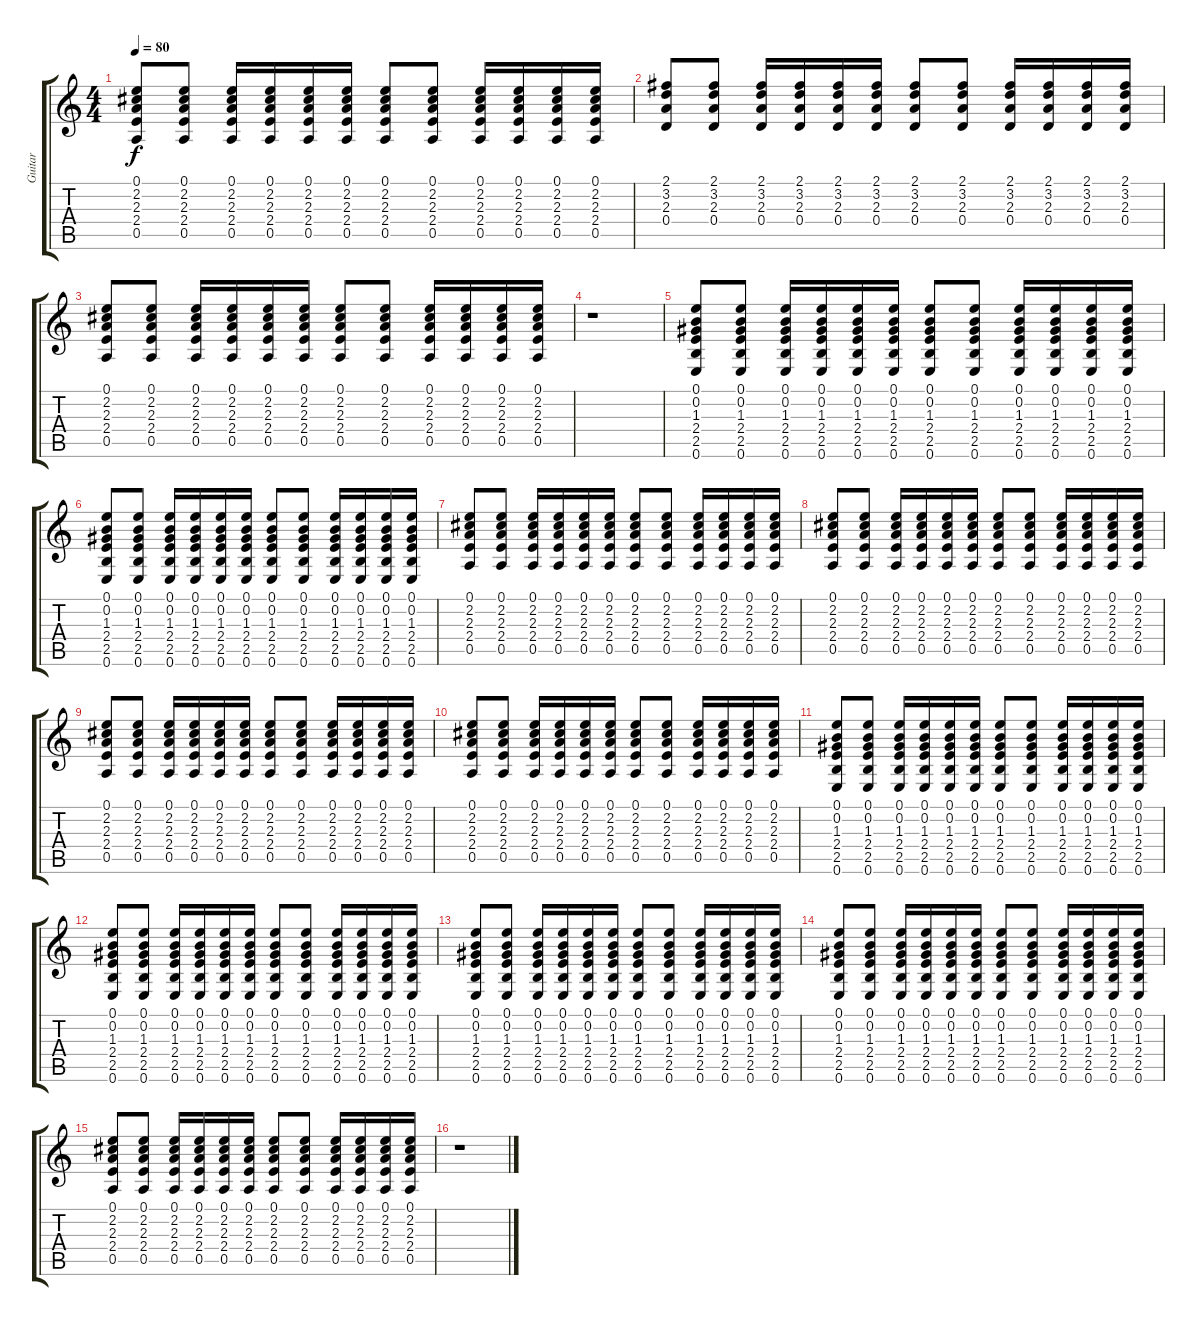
\track ("Guitar" "Guitar") {instrument acousticguitarsteel}
\staff {score tabs}
\tuning (E4 B3 G3 D3 A2 E2) {hide}
\ts (4 4)
\tempo 80
\clef g2
\ks c
(0.1 2.2 2.3 2.4 0.5).8{dy f} (0.1 2.2 2.3 2.4 0.5).8 (0.1 2.2 2.3 2.4 0.5).16 (0.1 2.2 2.3 2.4 0.5).16 (0.1 2.2 2.3 2.4 0.5).16 (0.1 2.2 2.3 2.4 0.5).16 (0.1 2.2 2.3 2.4 0.5).8 (0.1 2.2 2.3 2.4 0.5).8 (0.1 2.2 2.3 2.4 0.5).16 (0.1 2.2 2.3 2.4 0.5).16 (0.1 2.2 2.3 2.4 0.5).16 (0.1 2.2 2.3 2.4 0.5).16 |
(2.1 3.2 2.3 0.4).8 (2.1 3.2 2.3 0.4).8 (2.1 3.2 2.3 0.4).16 (2.1 3.2 2.3 0.4).16 (2.1 3.2 2.3 0.4).16 (2.1 3.2 2.3 0.4).16 (2.1 3.2 2.3 0.4).8 (2.1 3.2 2.3 0.4).8 (2.1 3.2 2.3 0.4).16 (2.1 3.2 2.3 0.4).16 (2.1 3.2 2.3 0.4).16 (2.1 3.2 2.3 0.4).16 |
(0.1 2.2 2.3 2.4 0.5).8 (0.1 2.2 2.3 2.4 0.5).8 (0.1 2.2 2.3 2.4 0.5).16 (0.1 2.2 2.3 2.4 0.5).16 (0.1 2.2 2.3 2.4 0.5).16 (0.1 2.2 2.3 2.4 0.5).16 (0.1 2.2 2.3 2.4 0.5).8 (0.1 2.2 2.3 2.4 0.5).8 (0.1 2.2 2.3 2.4 0.5).16 (0.1 2.2 2.3 2.4 0.5).16 (0.1 2.2 2.3 2.4 0.5).16 (0.1 2.2 2.3 2.4 0.5).16 |
r.1 |
(0.1 0.2 1.3 2.4 2.5 0.6).8 (0.1 0.2 1.3 2.4 2.5 0.6).8 (0.1 0.2 1.3 2.4 2.5 0.6).16 (0.1 0.2 1.3 2.4 2.5 0.6).16 (0.1 0.2 1.3 2.4 2.5 0.6).16 (0.1 0.2 1.3 2.4 2.5 0.6).16 (0.1 0.2 1.3 2.4 2.5 0.6).8 (0.1 0.2 1.3 2.4 2.5 0.6).8 (0.1 0.2 1.3 2.4 2.5 0.6).16 (0.1 0.2 1.3 2.4 2.5 0.6).16 (0.1 0.2 1.3 2.4 2.5 0.6).16 (0.1 0.2 1.3 2.4 2.5 0.6).16 |
(0.1 0.2 1.3 2.4 2.5 0.6).8 (0.1 0.2 1.3 2.4 2.5 0.6).8 (0.1 0.2 1.3 2.4 2.5 0.6).16 (0.1 0.2 1.3 2.4 2.5 0.6).16 (0.1 0.2 1.3 2.4 2.5 0.6).16 (0.1 0.2 1.3 2.4 2.5 0.6).16 (0.1 0.2 1.3 2.4 2.5 0.6).8 (0.1 0.2 1.3 2.4 2.5 0.6).8 (0.1 0.2 1.3 2.4 2.5 0.6).16 (0.1 0.2 1.3 2.4 2.5 0.6).16 (0.1 0.2 1.3 2.4 2.5 0.6).16 (0.1 0.2 1.3 2.4 2.5 0.6).16 |
(0.1 2.2 2.3 2.4 0.5).8 (0.1 2.2 2.3 2.4 0.5).8 (0.1 2.2 2.3 2.4 0.5).16 (0.1 2.2 2.3 2.4 0.5).16 (0.1 2.2 2.3 2.4 0.5).16 (0.1 2.2 2.3 2.4 0.5).16 (0.1 2.2 2.3 2.4 0.5).8 (0.1 2.2 2.3 2.4 0.5).8 (0.1 2.2 2.3 2.4 0.5).16 (0.1 2.2 2.3 2.4 0.5).16 (0.1 2.2 2.3 2.4 0.5).16 (0.1 2.2 2.3 2.4 0.5).16 |
(0.1 2.2 2.3 2.4 0.5).8 (0.1 2.2 2.3 2.4 0.5).8 (0.1 2.2 2.3 2.4 0.5).16 (0.1 2.2 2.3 2.4 0.5).16 (0.1 2.2 2.3 2.4 0.5).16 (0.1 2.2 2.3 2.4 0.5).16 (0.1 2.2 2.3 2.4 0.5).8 (0.1 2.2 2.3 2.4 0.5).8 (0.1 2.2 2.3 2.4 0.5).16 (0.1 2.2 2.3 2.4 0.5).16 (0.1 2.2 2.3 2.4 0.5).16 (0.1 2.2 2.3 2.4 0.5).16 |
(0.1 2.2 2.3 2.4 0.5).8 (0.1 2.2 2.3 2.4 0.5).8 (0.1 2.2 2.3 2.4 0.5).16 (0.1 2.2 2.3 2.4 0.5).16 (0.1 2.2 2.3 2.4 0.5).16 (0.1 2.2 2.3 2.4 0.5).16 (0.1 2.2 2.3 2.4 0.5).8 (0.1 2.2 2.3 2.4 0.5).8 (0.1 2.2 2.3 2.4 0.5).16 (0.1 2.2 2.3 2.4 0.5).16 (0.1 2.2 2.3 2.4 0.5).16 (0.1 2.2 2.3 2.4 0.5).16 |
(0.1 2.2 2.3 2.4 0.5).8 (0.1 2.2 2.3 2.4 0.5).8 (0.1 2.2 2.3 2.4 0.5).16 (0.1 2.2 2.3 2.4 0.5).16 (0.1 2.2 2.3 2.4 0.5).16 (0.1 2.2 2.3 2.4 0.5).16 (0.1 2.2 2.3 2.4 0.5).8 (0.1 2.2 2.3 2.4 0.5).8 (0.1 2.2 2.3 2.4 0.5).16 (0.1 2.2 2.3 2.4 0.5).16 (0.1 2.2 2.3 2.4 0.5).16 (0.1 2.2 2.3 2.4 0.5).16 |
(0.1 0.2 1.3 2.4 2.5 0.6).8 (0.1 0.2 1.3 2.4 2.5 0.6).8 (0.1 0.2 1.3 2.4 2.5 0.6).16 (0.1 0.2 1.3 2.4 2.5 0.6).16 (0.1 0.2 1.3 2.4 2.5 0.6).16 (0.1 0.2 1.3 2.4 2.5 0.6).16 (0.1 0.2 1.3 2.4 2.5 0.6).8 (0.1 0.2 1.3 2.4 2.5 0.6).8 (0.1 0.2 1.3 2.4 2.5 0.6).16 (0.1 0.2 1.3 2.4 2.5 0.6).16 (0.1 0.2 1.3 2.4 2.5 0.6).16 (0.1 0.2 1.3 2.4 2.5 0.6).16 |
(0.1 0.2 1.3 2.4 2.5 0.6).8 (0.1 0.2 1.3 2.4 2.5 0.6).8 (0.1 0.2 1.3 2.4 2.5 0.6).16 (0.1 0.2 1.3 2.4 2.5 0.6).16 (0.1 0.2 1.3 2.4 2.5 0.6).16 (0.1 0.2 1.3 2.4 2.5 0.6).16 (0.1 0.2 1.3 2.4 2.5 0.6).8 (0.1 0.2 1.3 2.4 2.5 0.6).8 (0.1 0.2 1.3 2.4 2.5 0.6).16 (0.1 0.2 1.3 2.4 2.5 0.6).16 (0.1 0.2 1.3 2.4 2.5 0.6).16 (0.1 0.2 1.3 2.4 2.5 0.6).16 |
(0.1 0.2 1.3 2.4 2.5 0.6).8 (0.1 0.2 1.3 2.4 2.5 0.6).8 (0.1 0.2 1.3 2.4 2.5 0.6).16 (0.1 0.2 1.3 2.4 2.5 0.6).16 (0.1 0.2 1.3 2.4 2.5 0.6).16 (0.1 0.2 1.3 2.4 2.5 0.6).16 (0.1 0.2 1.3 2.4 2.5 0.6).8 (0.1 0.2 1.3 2.4 2.5 0.6).8 (0.1 0.2 1.3 2.4 2.5 0.6).16 (0.1 0.2 1.3 2.4 2.5 0.6).16 (0.1 0.2 1.3 2.4 2.5 0.6).16 (0.1 0.2 1.3 2.4 2.5 0.6).16 |
(0.1 0.2 1.3 2.4 2.5 0.6).8 (0.1 0.2 1.3 2.4 2.5 0.6).8 (0.1 0.2 1.3 2.4 2.5 0.6).16 (0.1 0.2 1.3 2.4 2.5 0.6).16 (0.1 0.2 1.3 2.4 2.5 0.6).16 (0.1 0.2 1.3 2.4 2.5 0.6).16 (0.1 0.2 1.3 2.4 2.5 0.6).8 (0.1 0.2 1.3 2.4 2.5 0.6).8 (0.1 0.2 1.3 2.4 2.5 0.6).16 (0.1 0.2 1.3 2.4 2.5 0.6).16 (0.1 0.2 1.3 2.4 2.5 0.6).16 (0.1 0.2 1.3 2.4 2.5 0.6).16 |
(0.1 2.2 2.3 2.4 0.5).8 (0.1 2.2 2.3 2.4 0.5).8 (0.1 2.2 2.3 2.4 0.5).16 (0.1 2.2 2.3 2.4 0.5).16 (0.1 2.2 2.3 2.4 0.5).16 (0.1 2.2 2.3 2.4 0.5).16 (0.1 2.2 2.3 2.4 0.5).8 (0.1 2.2 2.3 2.4 0.5).8 (0.1 2.2 2.3 2.4 0.5).16 (0.1 2.2 2.3 2.4 0.5).16 (0.1 2.2 2.3 2.4 0.5).16 (0.1 2.2 2.3 2.4 0.5).16 |
r.1
